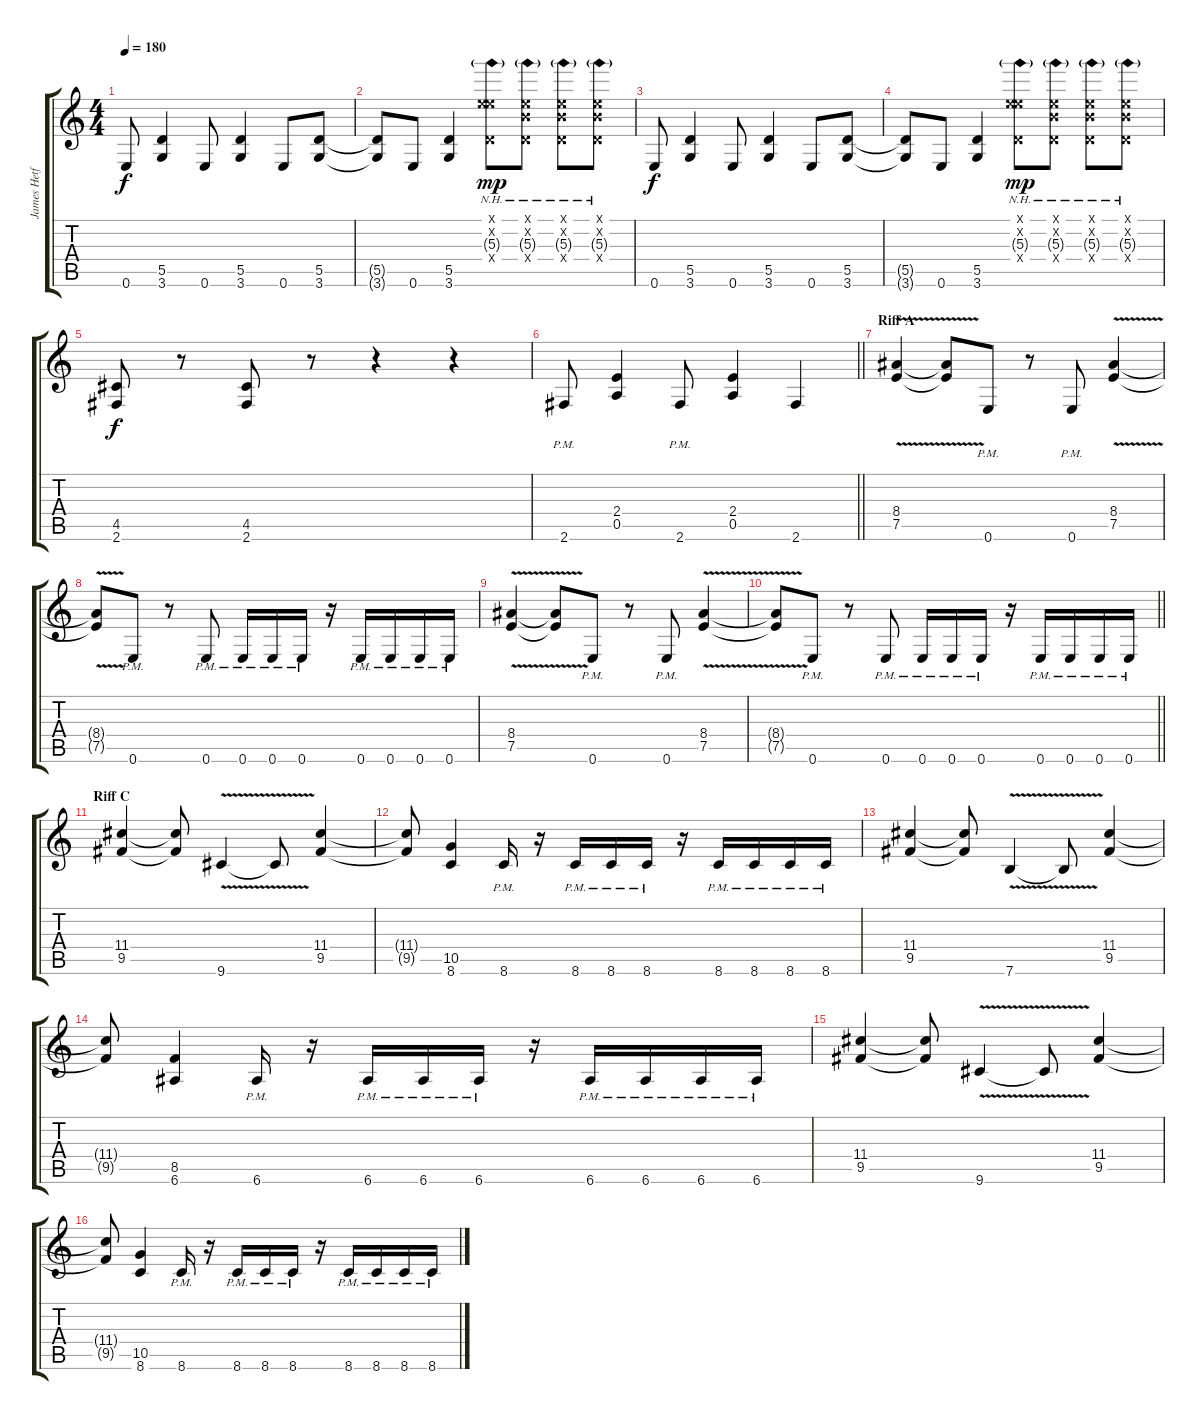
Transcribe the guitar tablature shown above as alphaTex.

\track ("James Hetfield (Rythm)" "James Hetf") {instrument distortionguitar}
\staff {score tabs}
\tuning (E4 B3 G3 D3 A2 E2) {hide}
\ts (4 4)
\tempo 180
\clef g2
\ks c
0.6.8{dy f} (5.5 3.6).4 0.6.8 (5.5 3.6).4 0.6.8 (5.5 3.6).8 |
(5.5{t} 3.6{t}).8 0.6.8 (5.5 3.6).4 (0.1{x} 5.2{x} 5.3{nh g} 0.4{x}).8{dy mp} (0.1{x} 0.2{x} 5.3{nh g} 0.4{x}).8 (0.1{x} 0.2{x} 5.3{nh g} 0.4{x}).8 (0.1{x} 0.2{x} 5.3{nh g} 0.4{x}).8 |
0.6.8{dy f} (5.5 3.6).4 0.6.8 (5.5 3.6).4 0.6.8 (5.5 3.6).8 |
(5.5{t} 3.6{t}).8 0.6.8 (5.5 3.6).4 (0.1{x} 5.2{x} 5.3{nh g} 0.4{x}).8{dy mp} (0.1{x} 0.2{x} 5.3{nh g} 0.4{x}).8 (0.1{x} 0.2{x} 5.3{nh g} 0.4{x}).8 (0.1{x} 0.2{x} 5.3{nh g} 0.4{x}).8 |
(4.5 2.6).8{dy f} r.8 (4.5 2.6).8 r.8 r.4 r.4 |
\barLineRight lightlight
2.6{pm}.8 (2.4 0.5).4 2.6{pm}.8 (2.4 0.5).4 2.6.4 |
\section ("" "Riff A")
(8.4{v} 7.5).4 (8.4{t} 7.5{t}).8 0.6{pm}.8 r.8 0.6{pm}.8 (8.4{v} 7.5).4 |
(8.4{t} 7.5{t}).8 0.6{pm}.8 r.8 0.6{pm}.8 0.6{pm}.16 0.6{pm}.16 0.6{pm}.16 r.16 0.6{pm}.16 0.6{pm}.16 0.6{pm}.16 0.6{pm}.16 |
(8.4{v} 7.5).4 (8.4{t} 7.5{t}).8 0.6{pm}.8 r.8 0.6{pm}.8 (8.4{v} 7.5).4 |
\barLineRight lightlight
(8.4{t} 7.5{t}).8 0.6{pm}.8 r.8 0.6{pm}.8 0.6{pm}.16 0.6{pm}.16 0.6{pm}.16 r.16 0.6{pm}.16 0.6{pm}.16 0.6{pm}.16 0.6{pm}.16 |
\section ("" "Riff C")
(11.4 9.5).4 (11.4{t} 9.5{t}).8 9.6{v}.4 9.6{t}.8 (11.4 9.5).4 |
(11.4{t} 9.5{t}).8 (10.5 8.6).4 8.6{pm}.16 r.16 8.6{pm}.16 8.6{pm}.16 8.6{pm}.16 r.16 8.6{pm}.16 8.6{pm}.16 8.6{pm}.16 8.6{pm}.16 |
(11.4 9.5).4 (11.4{t} 9.5{t}).8 7.6{v}.4 7.6{t}.8 (11.4 9.5).4 |
(11.4{t} 9.5{t}).8 (8.5 6.6).4 6.6{pm}.16 r.16 6.6{pm}.16 6.6{pm}.16 6.6{pm}.16 r.16 6.6{pm}.16 6.6{pm}.16 6.6{pm}.16 6.6{pm}.16 |
(11.4 9.5).4 (11.4{t} 9.5{t}).8 9.6{v}.4 9.6{t}.8 (11.4 9.5).4 |
(11.4{t} 9.5{t}).8 (10.5 8.6).4 8.6{pm}.16 r.16 8.6{pm}.16 8.6{pm}.16 8.6{pm}.16 r.16 8.6{pm}.16 8.6{pm}.16 8.6{pm}.16 8.6{pm}.16
